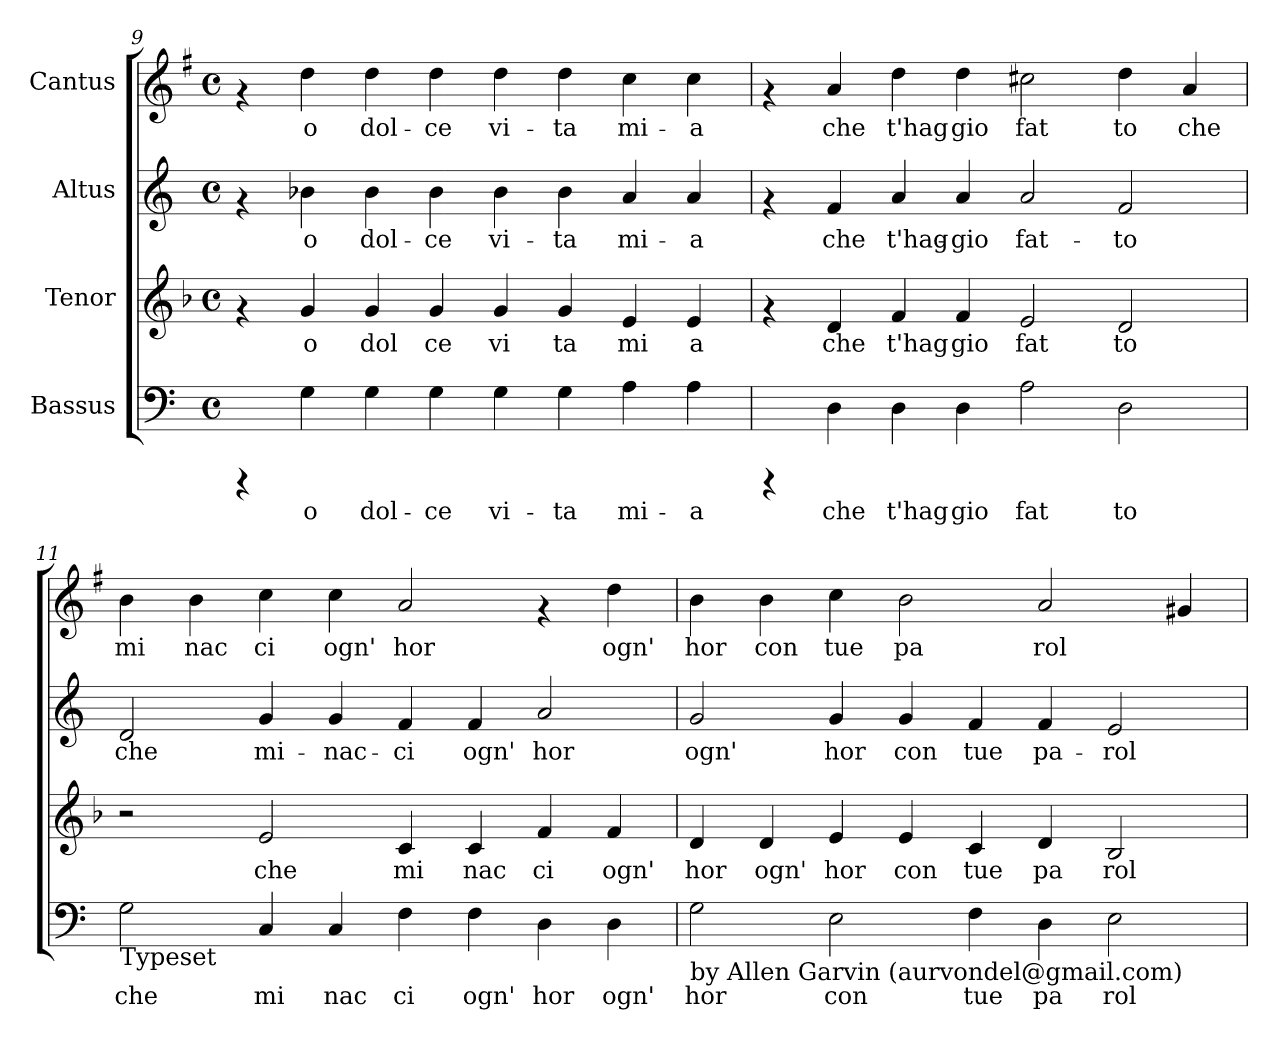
**kern	**text	**kern	**text	**kern	**text	**kern	**text
*part4	*part4	*part3	*part3	*part2	*part2	*part1	*part1
*staff4	*staff4	*staff3	*staff3	*staff2	*staff2	*staff1	*staff1
*I"Bassus	*	*I"Tenor	*	*I"Altus	*	*I"Cantus	*
*clefF4	*	*clefG2	*	*clefG2	*	*clefG2	*
*ITrd-3c-5	*	*	*	*ITrd-3c-5	*	*ITrd1c2	*
*k[b-]	*	*k[b-]	*	*k[b-]	*	*k[b-]	*
*F:	*	*F:	*	*F:	*	*F:	*
*M4/4	*	*M4/4	*	*M4/4	*	*M4/4	*
*met(c)	*	*met(c)	*	*met(c)	*	*met(c)	*
=9	=9	=9	=9	=9	=9	=9	=9
4rCCC	.	4rf	.	4rf	.	4rf	.
!	!LO:LY:b:cj	!	!LO:LY:b:cj	!	!LO:LY:b:cj	!	!LO:LY:b:cj
4c\	o	4g/	o	4ee-X\	o	4cc\	o
!	!LO:LY:b:cj	!	!LO:LY:b:cj	!	!LO:LY:b:cj	!	!LO:LY:b:cj
4c\	dol-	4g/	dol	4ee-\	dol-	4cc\	dol-
!	!LO:LY:b:cj	!	!LO:LY:b:cj	!	!LO:LY:b:cj	!	!LO:LY:b:cj
4c\	-ce	4g/	ce	4ee-\	-ce	4cc\	-ce
!	!LO:LY:b:cj	!	!LO:LY:b:cj	!	!LO:LY:b:cj	!	!LO:LY:b:cj
4c\	vi-	4g/	vi	4ee-\	vi-	4cc\	vi-
!	!LO:LY:b:cj	!	!LO:LY:b:cj	!	!LO:LY:b:cj	!	!LO:LY:b:cj
4c\	-ta	4g/	ta	4ee-\	-ta	4cc\	-ta
!	!LO:LY:b:cj	!	!LO:LY:b:cj	!	!LO:LY:b:cj	!	!LO:LY:b:cj
4d\	mi-	4e/	mi	4dd/	mi-	4b-\	mi-
!	!LO:LY:b:cj	!	!LO:LY:b:cj	!	!LO:LY:b:cj	!	!LO:LY:b:cj
4d\	-a	4e/	a	4dd/	-a	4b-\	-a
!!LO:PB:g=z
=10	=10	=10	=10	=10	=10	=10	=10
4rCCC	.	4rf	.	4rf	.	4rf	.
!	!LO:LY:b:cj	!	!LO:LY:b:cj	!	!LO:LY:b:cj	!	!LO:LY:b:cj
4G\	che	4d/	che	4b-/	che	4g/	che
!	!LO:LY:b:cj	!	!LO:LY:b:cj	!	!LO:LY:b:cj	!	!LO:LY:b:cj
4G\	t'hag	4f/	t'hag	4dd/	t'hag-	4cc\	t'hag
!	!LO:LY:b:cj	!	!LO:LY:b:cj	!	!LO:LY:b:cj	!	!LO:LY:b:cj
4G\	gio	4f/	gio	4dd/	-gio	4cc\	gio
!	!LO:LY:b:cj	!	!LO:LY:b:cj	!	!LO:LY:b:cj	!	!LO:LY:b:cj
2d\	fat	2e/	fat	2dd/	fat-	2b\	fat
!	!LO:LY:b:cj	!	!LO:LY:b:cj	!	!LO:LY:b:cj	!	!LO:LY:b:cj
2G\	to	2d/	to	2b-/	-to	4cc\	to
!	!	!	!	!	!	!	!LO:LY:b:cj
.	.	.	.	.	.	4g/	che
=11	=11	=11	=11	=11	=11	=11	=11
!LO:TX:b:t=Typeset	!	!	!	!	!	!	!
!	!LO:LY:b:cj	!	!	!	!LO:LY:b:cj	!	!LO:LY:b:cj
2c\	che	2r	.	2g/	che	4a\	mi
!	!	!	!	!	!	!	!LO:LY:b:cj
.	.	.	.	.	.	4a\	nac
!	!LO:LY:b:cj	!	!LO:LY:b:cj	!	!LO:LY:b:cj	!	!LO:LY:b:cj
4F/	mi	2e/	che	4cc/	mi-	4b-\	ci
!	!LO:LY:b:cj	!	!	!	!LO:LY:b:cj	!	!LO:LY:b:cj
4F/	nac	.	.	4cc/	-nac-	4b-\	ogn'
!	!LO:LY:b:cj	!	!LO:LY:b:cj	!	!LO:LY:b:cj	!	!LO:LY:b:cj
4B-\	ci	4c/	mi	4b-/	-ci	2g/	hor
!	!LO:LY:b:cj	!	!LO:LY:b:cj	!	!LO:LY:b:cj	!	!
4B-\	ogn'	4c/	nac	4b-/	ogn'	.	.
!	!LO:LY:b:cj	!	!LO:LY:b:cj	!	!LO:LY:b:cj	!	!
4G\	hor	4f/	ci	2dd/	hor	4rf	.
!	!LO:LY:b:cj	!	!LO:LY:b:cj	!	!	!	!LO:LY:b:cj
4G\	ogn'	4f/	ogn'	.	.	4cc\	ogn'
=12	=12	=12	=12	=12	=12	=12	=12
!LO:TX:b:t=by Allen Garvin (aurvondel@gmail.com)	!	!	!	!	!	!	!
!	!LO:LY:b:cj	!	!LO:LY:b:cj	!	!LO:LY:b:cj	!	!LO:LY:b:cj
2c\	hor	4d/	hor	2cc/	ogn'	4a\	hor
!	!	!	!LO:LY:b:cj	!	!	!	!LO:LY:b:cj
.	.	4d/	ogn'	.	.	4a\	con
!	!LO:LY:b:cj	!	!LO:LY:b:cj	!	!LO:LY:b:cj	!	!LO:LY:b:cj
2A\	con	4e/	hor	4cc/	hor	4b-\	tue
!	!	!	!LO:LY:b:cj	!	!LO:LY:b:cj	!	!LO:LY:b:cj
.	.	4e/	con	4cc/	con	2a\	pa
!	!LO:LY:b:cj	!	!LO:LY:b:cj	!	!LO:LY:b:cj	!	!
4B-\	tue	4c/	tue	4b-/	tue	.	.
!	!LO:LY:b:cj	!	!LO:LY:b:cj	!	!LO:LY:b:cj	!	!LO:LY:b:cj
4G\	pa	4d/	pa	4b-/	pa-	2g/	rol-
!	!LO:LY:b:cj	!	!LO:LY:b:cj	!	!LO:LY:b:cj	!	!
2A\	rol	2B-/	rol	2a/	-rol-	.	.
!	!	!	!	!	!	!	!LO:LY:b:cj
.	.	.	.	.	.	4f#/	--
=	=	=	=	=	=	=	=
*-	*-	*-	*-	*-	*-	*-	*-
